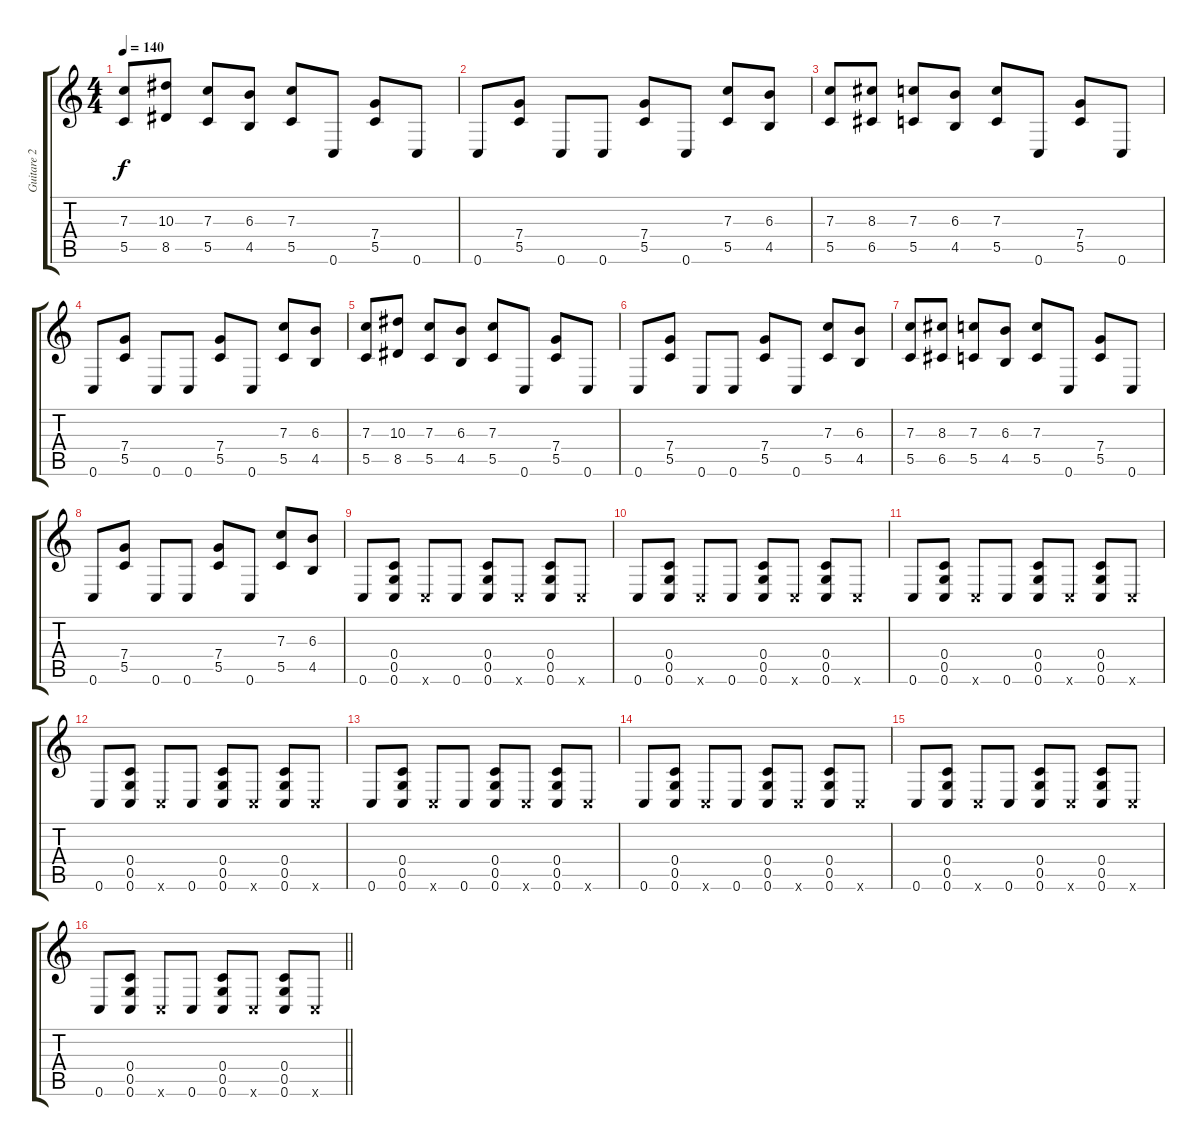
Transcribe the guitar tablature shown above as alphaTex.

\track ("Guitare 2" "Guitare 2") {instrument distortionguitar}
\staff {score tabs}
\tuning (D4 A3 F3 C3 G2 C2) {hide}
\ts (4 4)
\tempo 140
\clef g2
\ks c
(7.3 5.5).8{dy f} (10.3 8.5).8 (7.3 5.5).8 (6.3 4.5).8 (7.3 5.5).8 0.6.8 (7.4 5.5).8 0.6.8 |
0.6.8 (7.4 5.5).8 0.6.8 0.6.8 (7.4 5.5).8 0.6.8 (7.3 5.5).8 (6.3 4.5).8 |
(7.3 5.5).8 (8.3 6.5).8 (7.3 5.5).8 (6.3 4.5).8 (7.3 5.5).8 0.6.8 (7.4 5.5).8 0.6.8 |
0.6.8 (7.4 5.5).8 0.6.8 0.6.8 (7.4 5.5).8 0.6.8 (7.3 5.5).8 (6.3 4.5).8 |
(7.3 5.5).8 (10.3 8.5).8 (7.3 5.5).8 (6.3 4.5).8 (7.3 5.5).8 0.6.8 (7.4 5.5).8 0.6.8 |
0.6.8 (7.4 5.5).8 0.6.8 0.6.8 (7.4 5.5).8 0.6.8 (7.3 5.5).8 (6.3 4.5).8 |
(7.3 5.5).8 (8.3 6.5).8 (7.3 5.5).8 (6.3 4.5).8 (7.3 5.5).8 0.6.8 (7.4 5.5).8 0.6.8 |
0.6.8 (7.4 5.5).8 0.6.8 0.6.8 (7.4 5.5).8 0.6.8 (7.3 5.5).8 (6.3 4.5).8 |
0.6.8{volume 14 instrument electricguitarclean} (0.4 0.5 0.6).8 0.6{x}.8 0.6.8 (0.4 0.5 0.6).8 0.6{x}.8 (0.4 0.5 0.6).8 0.6{x}.8 |
0.6.8 (0.4 0.5 0.6).8 0.6{x}.8 0.6.8 (0.4 0.5 0.6).8 0.6{x}.8 (0.4 0.5 0.6).8 0.6{x}.8 |
0.6.8 (0.4 0.5 0.6).8 0.6{x}.8 0.6.8 (0.4 0.5 0.6).8 0.6{x}.8 (0.4 0.5 0.6).8 0.6{x}.8 |
0.6.8 (0.4 0.5 0.6).8 0.6{x}.8 0.6.8 (0.4 0.5 0.6).8 0.6{x}.8 (0.4 0.5 0.6).8 0.6{x}.8 |
0.6.8 (0.4 0.5 0.6).8 0.6{x}.8 0.6.8 (0.4 0.5 0.6).8 0.6{x}.8 (0.4 0.5 0.6).8 0.6{x}.8 |
0.6.8 (0.4 0.5 0.6).8 0.6{x}.8 0.6.8 (0.4 0.5 0.6).8 0.6{x}.8 (0.4 0.5 0.6).8 0.6{x}.8 |
0.6.8 (0.4 0.5 0.6).8 0.6{x}.8 0.6.8 (0.4 0.5 0.6).8 0.6{x}.8 (0.4 0.5 0.6).8 0.6{x}.8 |
\barLineRight lightlight
0.6.8 (0.4 0.5 0.6).8 0.6{x}.8 0.6.8 (0.4 0.5 0.6).8 0.6{x}.8 (0.4 0.5 0.6).8 0.6{x}.8
